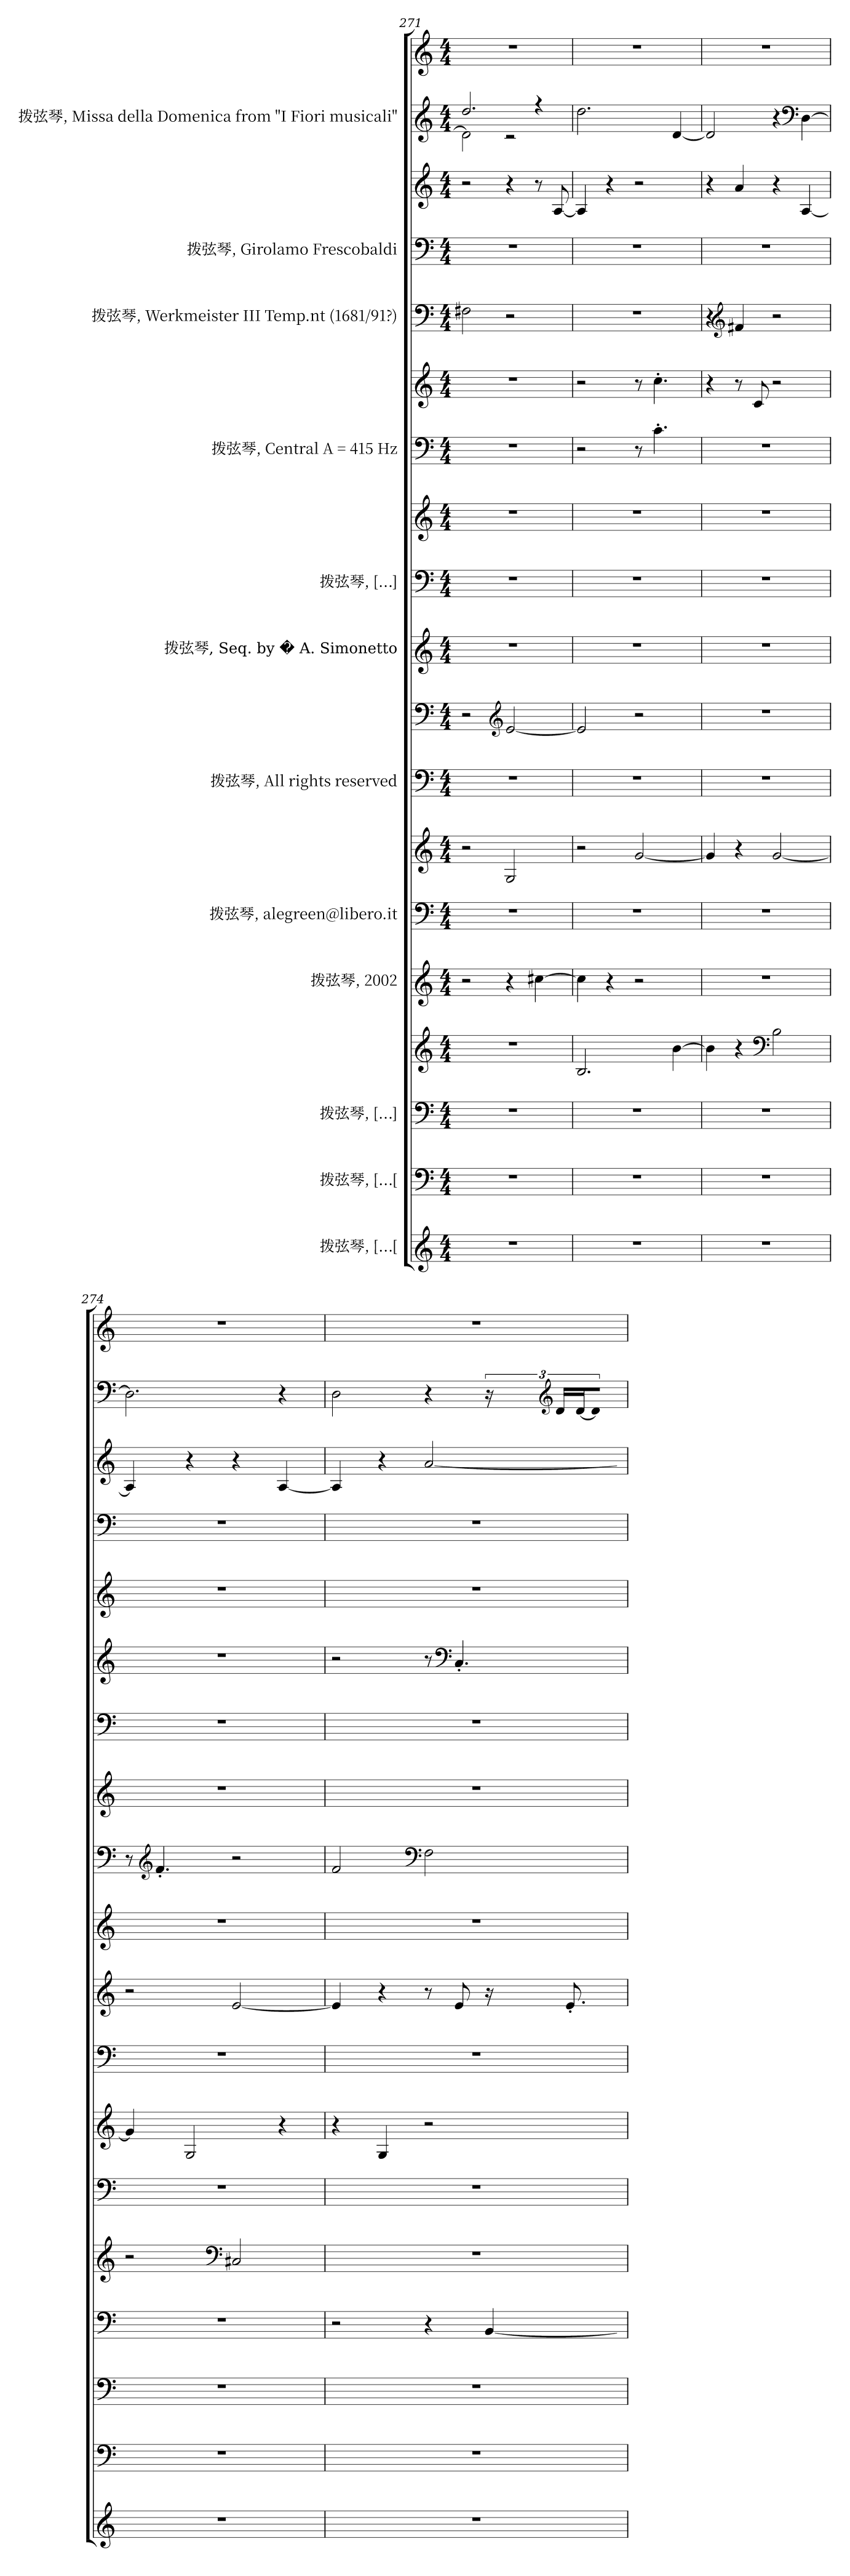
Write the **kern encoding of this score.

**kern	**kern	**kern	**kern	**kern	**kern	**kern	**kern	**kern	**kern	**kern	**kern	**kern	**kern	**kern	**kern	**kern	**kern	**kern
*part12	*part11	*part10	*part10	*part9	*part8	*part8	*part7	*part7	*part6	*part5	*part5	*part4	*part4	*part3	*part2	*part2	*part1	*part1
*staff19	*staff18	*staff17	*staff16	*staff15	*staff14	*staff13	*staff12	*staff11	*staff10	*staff9	*staff8	*staff7	*staff6	*staff5	*staff4	*staff3	*staff2	*staff1
*I"拨弦琴, [...[	*I"拨弦琴, [...[	*I"拨弦琴, [...]	*	*I"拨弦琴, 2002	*I"拨弦琴, alegreen@libero.it	*	*I"拨弦琴, All rights reserved	*	*I"拨弦琴, Seq. by � A. Simonetto	*I"拨弦琴, [...]	*	*I"拨弦琴, Central A = 415 Hz	*	*I"拨弦琴, Werkmeister III Temp.nt (1681/91?)	*I"拨弦琴, Girolamo Frescobaldi	*	*I"拨弦琴, Missa della Domenica from &quot;I Fiori musicali&quot;	*
!!LO:PB:g=z
*clefG2	*clefF4	*clefF4	*clefG2	*clefG2	*clefF4	*clefG2	*clefF4	*clefF4	*clefG2	*clefF4	*clefG2	*clefF4	*clefG2	*clefF4	*clefF4	*clefG2	*clefG2	*clefG2
*k[]	*k[]	*k[]	*k[]	*k[]	*k[]	*k[]	*k[]	*k[]	*k[]	*k[]	*k[]	*k[]	*k[]	*k[]	*k[]	*k[]	*k[]	*k[]
*M4/4	*M4/4	*M4/4	*M4/4	*M4/4	*M4/4	*M4/4	*M4/4	*M4/4	*M4/4	*M4/4	*M4/4	*M4/4	*M4/4	*M4/4	*M4/4	*M4/4	*M4/4	*M4/4
=271	=271	=271	=271	=271	=271	=271	=271	=271	=271	=271	=271	=271	=271	=271	=271	=271	=271	=271
*	*	*	*	*	*	*	*	*	*	*	*	*	*	*	*	*	*^	*
1r	1r	1r	1r	2r	1r	2r	1r	2r	1r	1r	1r	1r	1r	2F#X\	1r	2r	2.dd/	2d\]	1r
*	*	*	*	*	*	*	*	*clefG2	*	*	*	*	*	*	*	*	*	*	*
.	.	.	.	4r	.	2G/	.	[2e/	.	.	.	.	.	2r	.	4r	.	2r	.
.	.	.	.	[4cc#X\	.	.	.	.	.	.	.	.	.	.	.	8r	4r	.	.
.	.	.	.	.	.	.	.	.	.	.	.	.	.	.	.	[8A/	.	.	.
*	*	*	*	*	*	*	*	*	*	*	*	*	*	*	*	*	*v	*v	*
=272	=272	=272	=272	=272	=272	=272	=272	=272	=272	=272	=272	=272	=272	=272	=272	=272	=272	=272
1r	1r	1r	2.B/	4cc#\]	1r	2r	1r	2e/]	1r	1r	1r	2r	2r	1r	1r	4A/]	2.dd\	1r
.	.	.	.	4r	.	.	.	.	.	.	.	.	.	.	.	4r	.	.
.	.	.	.	2r	.	[2g/	.	2r	.	.	.	8r	8r	.	.	2r	.	.
.	.	.	.	.	.	.	.	.	.	.	.	4.c'\	4.cc'\	.	.	.	.	.
.	.	.	[4b\	.	.	.	.	.	.	.	.	.	.	.	.	.	[4d/	.
=273	=273	=273	=273	=273	=273	=273	=273	=273	=273	=273	=273	=273	=273	=273	=273	=273	=273	=273
1r	1r	1r	4b\]	1r	1r	4g/]	1r	1r	1r	1r	1r	1r	4r	4r	1r	4r	2d/]	1r
*	*	*	*	*	*	*	*	*	*	*	*	*	*	*clefG2	*	*	*	*
.	.	.	4r	.	.	4r	.	.	.	.	.	.	8r	4f#X/	.	4a/	.	.
.	.	.	.	.	.	.	.	.	.	.	.	.	8c/	.	.	.	.	.
*	*	*	*clefF4	*	*	*	*	*	*	*	*	*	*	*	*	*	*	*
.	.	.	2B\	.	.	[2g/	.	.	.	.	.	.	2r	2r	.	4r	4r	.
*	*	*	*	*	*	*	*	*	*	*	*	*	*	*	*	*	*clefF4	*
.	.	.	.	.	.	.	.	.	.	.	.	.	.	.	.	[4A/	[4D\	.
=274	=274	=274	=274	=274	=274	=274	=274	=274	=274	=274	=274	=274	=274	=274	=274	=274	=274	=274
1r	1r	1r	1r	2r	1r	4g/]	1r	2r	1r	8r	1r	1r	1r	1r	1r	4A/]	2.D\]	1r
*	*	*	*	*	*	*	*	*	*	*clefG2	*	*	*	*	*	*	*	*
.	.	.	.	.	.	.	.	.	.	4.f'/	.	.	.	.	.	.	.	.
.	.	.	.	.	.	2G/	.	.	.	.	.	.	.	.	.	4r	.	.
*	*	*	*	*clefF4	*	*	*	*	*	*	*	*	*	*	*	*	*	*
.	.	.	.	2C#X/	.	.	.	[2e/	.	2r	.	.	.	.	.	4r	.	.
.	.	.	.	.	.	4r	.	.	.	.	.	.	.	.	.	[4A/	4r	.
!!LO:PB:g=z
=275	=275	=275	=275	=275	=275	=275	=275	=275	=275	=275	=275	=275	=275	=275	=275	=275	=275	=275
1r	1r	1r	2r	1r	1r	4r	1r	4e/]	1r	2f/	1r	1r	2r	1r	1r	4A/]	2D\	1r
.	.	.	.	.	.	4G/	.	4r	.	.	.	.	.	.	.	4r	.	.
*	*	*	*	*	*	*	*	*	*	*clefF4	*	*	*	*	*	*	*	*
.	.	.	4r	.	.	2r	.	8r	.	2F\	.	.	8r	.	.	[2a/	4r	.
*	*	*	*	*	*	*	*	*	*	*	*	*	*clefF4	*	*	*	*	*
.	.	.	.	.	.	.	.	8e/	.	.	.	.	4.C'/	.	.	.	.	.
.	.	.	[4BB/	.	.	.	.	16r	.	.	.	.	.	.	.	.	24r	.
*	*	*	*	*	*	*	*	*	*	*	*	*	*	*	*	*	*clefG2	*
.	.	.	.	.	.	.	.	.	.	.	.	.	.	.	.	.	24d/LL	.
.	.	.	.	.	.	.	.	8.e'/	.	.	.	.	.	.	.	.	.	.
.	.	.	.	.	.	.	.	.	.	.	.	.	.	.	.	.	[24d/J	.
.	.	.	.	.	.	.	.	.	.	.	.	.	.	.	.	.	8d/J]	.
=	=	=	=	=	=	=	=	=	=	=	=	=	=	=	=	=	=	=
*-	*-	*-	*-	*-	*-	*-	*-	*-	*-	*-	*-	*-	*-	*-	*-	*-	*-	*-
